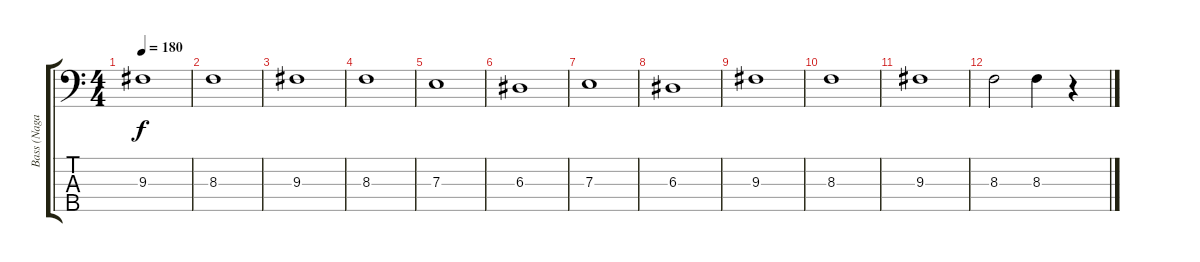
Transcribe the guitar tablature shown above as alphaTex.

\track ("Bass (Nagash)" "Bass (Naga") {instrument electricbassfinger}
\staff {score tabs}
\tuning (G2 D2 A1 E1 B0) {hide}
\ts (4 4)
\tempo 180
\clef f4
\ks c
9.3.1{dy f} |
8.3.1 |
9.3.1 |
8.3.1 |
7.3.1 |
6.3.1 |
7.3.1 |
6.3.1 |
9.3.1 |
8.3.1 |
9.3.1 |
8.3.2 8.3.4 r.4
